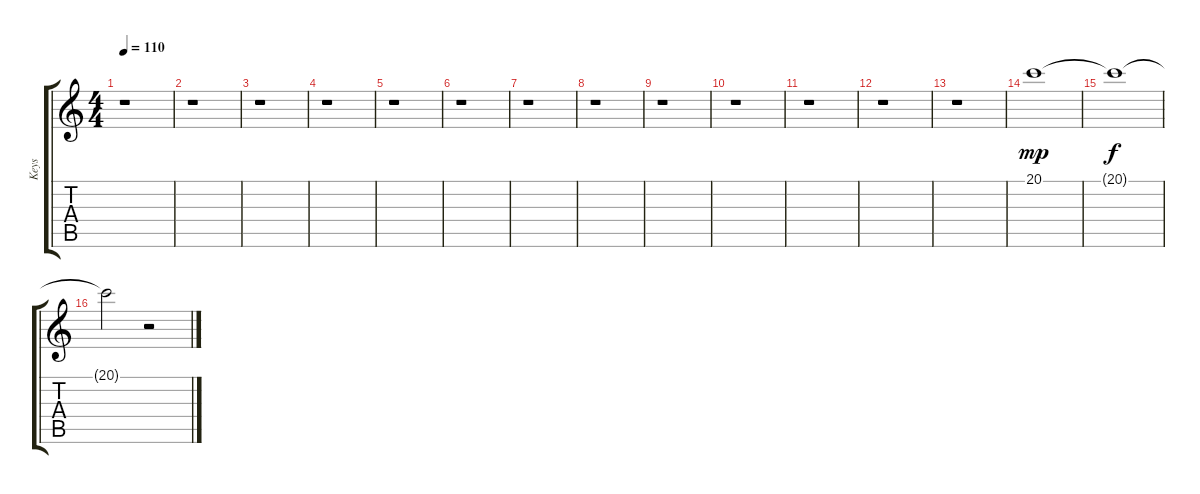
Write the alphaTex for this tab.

\track ("Keys" "Keys") {instrument lead2sawtooth}
\staff {score tabs}
\tuning (E4 B3 G3 D3 A2 E2) {hide}
\ts (4 4)
\tempo 110
\clef g2
\ks c
r.1{dy f} |
r.1 |
r.1 |
r.1 |
r.1 |
r.1 |
r.1 |
r.1 |
r.1 |
r.1 |
r.1 |
r.1 |
r.1 |
20.1.1{dy mp} |
20.1{t}.1{dy f} |
20.1{t}.2 r.2
